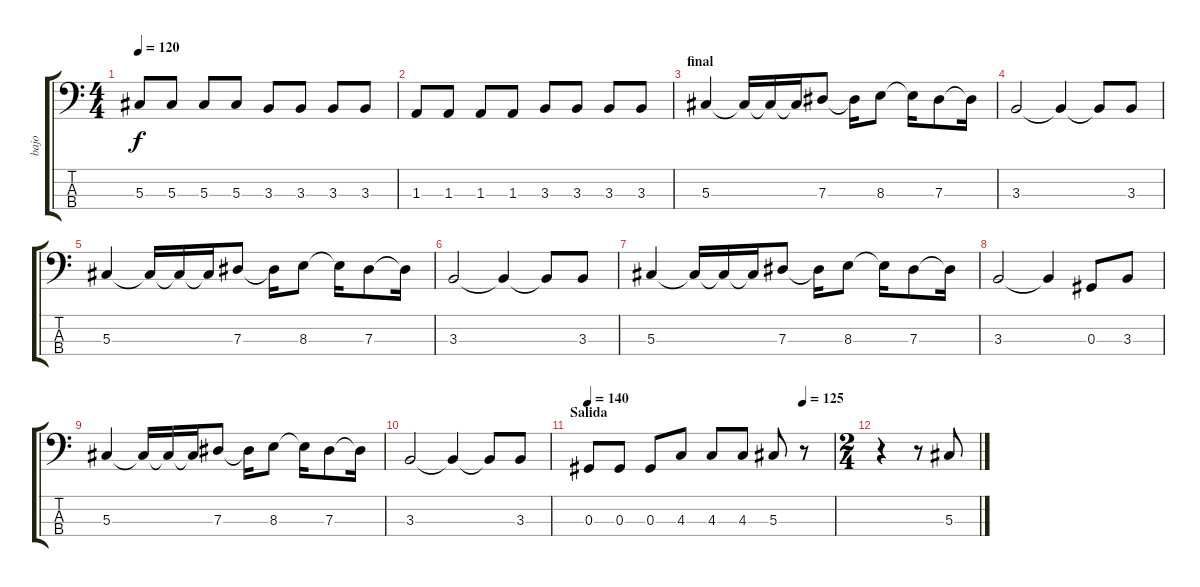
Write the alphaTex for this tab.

\track ("bajo" "bajo") {instrument electricbassfinger}
\staff {score tabs}
\tuning (Gb2 Db2 Ab1 Eb1) {hide}
\ts (4 4)
\tempo 120
\clef f4
\ks c
5.3.8{dy f} 5.3.8 5.3.8 5.3.8 3.3.8 3.3.8 3.3.8 3.3.8 |
1.3.8 1.3.8 1.3.8 1.3.8 3.3.8 3.3.8 3.3.8 3.3.8 |
\section ("" "final")
5.3.4 5.3{t}.16 5.3{t}.16 5.3{t}.16 7.3.8 7.3{t}.16 8.3.8 8.3{t}.16 7.3.8 7.3{t}.16 |
3.3.2 3.3{t}.4 3.3{t}.8 3.3.8 |
5.3.4 5.3{t}.16 5.3{t}.16 5.3{t}.16 7.3.8 7.3{t}.16 8.3.8 8.3{t}.16 7.3.8 7.3{t}.16 |
3.3.2 3.3{t}.4 3.3{t}.8 3.3.8 |
5.3.4 5.3{t}.16 5.3{t}.16 5.3{t}.16 7.3.8 7.3{t}.16 8.3.8 8.3{t}.16 7.3.8 7.3{t}.16 |
3.3.2 3.3{t}.4 0.3.8 3.3.8 |
5.3.4 5.3{t}.16 5.3{t}.16 5.3{t}.16 7.3.8 7.3{t}.16 8.3.8 8.3{t}.16 7.3.8 7.3{t}.16 |
3.3.2 3.3{t}.4 3.3{t}.8 3.3.8 |
\section ("" "Salida")
\tempo 140
\tempo (125 0.875)
0.3.8 0.3.8 0.3.8 4.3.8 4.3.8 4.3.8 5.3.8 r.8 |
\ts (2 4)
r.4 r.8 5.3.8
